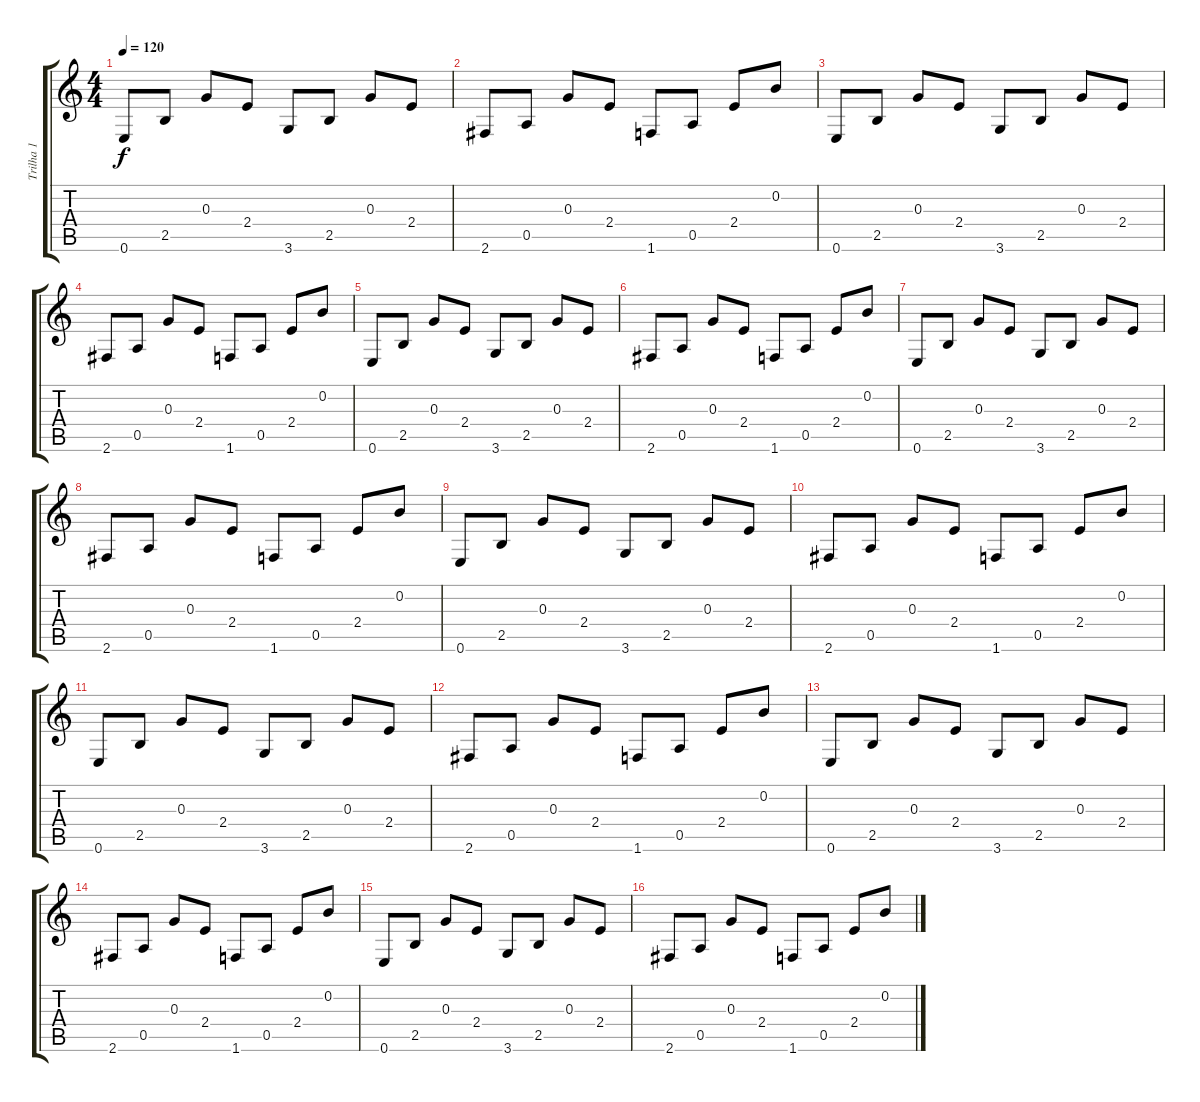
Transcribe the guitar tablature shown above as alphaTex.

\track ("Trilha 1" "Trilha 1") {instrument acousticguitarsteel}
\staff {score tabs}
\tuning (E4 B3 G3 D3 A2 E2) {hide}
\ts (4 4)
\tempo 120
\clef g2
\ks c
0.6.8{dy f instrument acousticguitarsteel} 2.5.8 0.3.8 2.4.8 3.6.8 2.5.8 0.3.8 2.4.8 |
2.6.8 0.5.8 0.3.8 2.4.8 1.6.8 0.5.8 2.4.8 0.2.8 |
0.6.8 2.5.8 0.3.8 2.4.8 3.6.8 2.5.8 0.3.8 2.4.8 |
2.6.8 0.5.8 0.3.8 2.4.8 1.6.8 0.5.8 2.4.8 0.2.8 |
0.6.8 2.5.8 0.3.8 2.4.8 3.6.8 2.5.8 0.3.8 2.4.8 |
2.6.8 0.5.8 0.3.8 2.4.8 1.6.8 0.5.8 2.4.8 0.2.8 |
0.6.8 2.5.8 0.3.8 2.4.8 3.6.8 2.5.8 0.3.8 2.4.8 |
2.6.8 0.5.8 0.3.8 2.4.8 1.6.8 0.5.8 2.4.8 0.2.8 |
0.6.8 2.5.8 0.3.8 2.4.8 3.6.8 2.5.8 0.3.8 2.4.8 |
2.6.8 0.5.8 0.3.8 2.4.8 1.6.8 0.5.8 2.4.8 0.2.8 |
0.6.8 2.5.8 0.3.8 2.4.8 3.6.8 2.5.8 0.3.8 2.4.8 |
2.6.8 0.5.8 0.3.8 2.4.8 1.6.8 0.5.8 2.4.8 0.2.8 |
0.6.8 2.5.8 0.3.8 2.4.8 3.6.8 2.5.8 0.3.8 2.4.8 |
2.6.8 0.5.8 0.3.8 2.4.8 1.6.8 0.5.8 2.4.8 0.2.8 |
0.6.8 2.5.8 0.3.8 2.4.8 3.6.8 2.5.8 0.3.8 2.4.8 |
2.6.8 0.5.8 0.3.8 2.4.8 1.6.8 0.5.8 2.4.8 0.2.8
